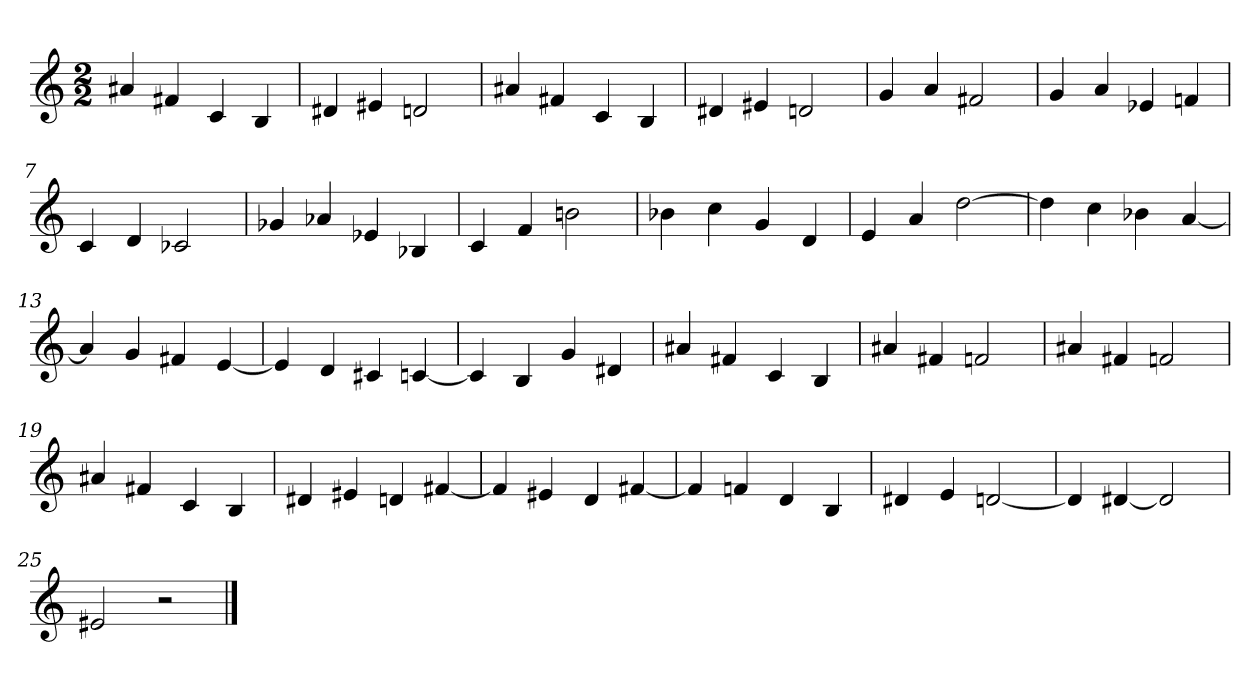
**kern
*part1
*staff1
*clefG2
*k[]
*M2/2
=1
4a#X/
4f#X/
4c/
4B/
=2
4d#X/
4e#X/
2dn/
=3
4a#X/
4f#X/
4c/
4B/
=4
4d#X/
4e#X/
2dn/
=5
4g/
4a/
2f#X/
=6
4g/
4a/
4e-X/
4fn/
=7
4c/
4d/
2c-X/
=8
4g-X/
4a-X/
4e-X/
4B-X/
=9
4c/
4f/
2bn\
=10
4b-X\
4cc\
4g/
4d/
=11
4e/
4a/
[2dd\
=12
4dd\]
4cc\
4b-X\
[4a/
=13
4a/]
4g/
4f#X/
[4e/
=14
4e/]
4d/
4c#X/
[4cn/
=15
4c/]
4B/
4g/
4d#X/
=16
4a#X/
4f#X/
4c/
4B/
=17
4a#X/
4f#X/
2fn/
=18
4a#X/
4f#X/
2fn/
=19
4a#X/
4f#X/
4c/
4B/
=20
4d#X/
4e#X/
4dn/
[4f#X/
=21
4f#/]
4e#X/
4d/
[4f#X/
=22
4f#/]
4fn/
4d/
4B/
=23
4d#X/
4e/
[2dn/
=24
4d/]
[4d#X/
2d#/]
=25
2e#X/
2r
==
*-
